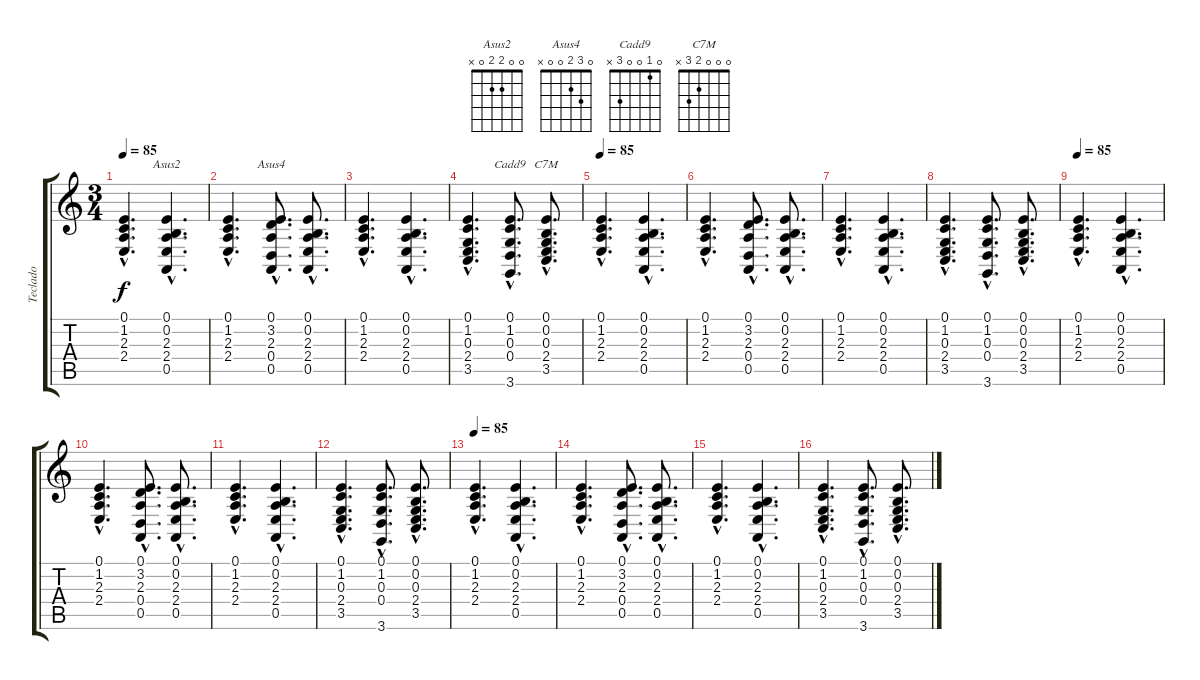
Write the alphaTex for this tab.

\track ("Teclado" "Teclado") {instrument pad2warm}
\staff {score tabs}
\tuning (E4 B3 G3 D3 A2 E2) {hide}
\chord ("Asus2" 0 0 2 2 0 x)
\chord ("Asus4" 0 3 2 0 0 x)
\chord ("Cadd9" 0 1 0 0 3 x)
\chord ("C7M" 0 0 0 2 3 x)
\ts (3 4)
\tempo 85
\clef g2
\ks c
(0.1{hac} 1.2{hac} 2.3{hac} 2.4{hac}).4{d dy f instrument pad2warm} (0.1{hac} 0.2{hac} 2.3{hac} 2.4{hac} 0.5{hac}).4{d ch "Asus2"} |
(0.1{hac} 1.2{hac} 2.3{hac} 2.4{hac}).4{d} (0.1{hac} 3.2{hac} 2.3{hac} 0.4{hac} 0.5{hac}).8{d ch "Asus4"} (0.1{hac} 0.2{hac} 2.3{hac} 2.4{hac} 0.5{hac}).8{d} |
(0.1{hac} 1.2{hac} 2.3{hac} 2.4{hac}).4{d} (0.1{hac} 0.2{hac} 2.3{hac} 2.4{hac} 0.5{hac}).4{d} |
(0.1{hac} 1.2{hac} 0.3{hac} 2.4{hac} 3.5{hac}).4{d} (0.1{hac} 1.2{hac} 0.3{hac} 0.4{hac} 3.6{hac}).8{d ch "Cadd9"} (0.1{hac} 0.2{hac} 0.3{hac} 2.4{hac} 3.5{hac}).8{d ch "C7M"} |
\tempo 85
(0.1{hac} 1.2{hac} 2.3{hac} 2.4{hac}).4{d} (0.1{hac} 0.2{hac} 2.3{hac} 2.4{hac} 0.5{hac}).4{d} |
(0.1{hac} 1.2{hac} 2.3{hac} 2.4{hac}).4{d} (0.1{hac} 3.2{hac} 2.3{hac} 0.4{hac} 0.5{hac}).8{d} (0.1{hac} 0.2{hac} 2.3{hac} 2.4{hac} 0.5{hac}).8{d} |
(0.1{hac} 1.2{hac} 2.3{hac} 2.4{hac}).4{d} (0.1{hac} 0.2{hac} 2.3{hac} 2.4{hac} 0.5{hac}).4{d} |
(0.1{hac} 1.2{hac} 0.3{hac} 2.4{hac} 3.5{hac}).4{d} (0.1{hac} 1.2{hac} 0.3{hac} 0.4{hac} 3.6{hac}).8{d} (0.1{hac} 0.2{hac} 0.3{hac} 2.4{hac} 3.5{hac}).8{d} |
\tempo 85
(0.1{hac} 1.2{hac} 2.3{hac} 2.4{hac}).4{d} (0.1{hac} 0.2{hac} 2.3{hac} 2.4{hac} 0.5{hac}).4{d} |
(0.1{hac} 1.2{hac} 2.3{hac} 2.4{hac}).4{d} (0.1{hac} 3.2{hac} 2.3{hac} 0.4{hac} 0.5{hac}).8{d} (0.1{hac} 0.2{hac} 2.3{hac} 2.4{hac} 0.5{hac}).8{d} |
(0.1{hac} 1.2{hac} 2.3{hac} 2.4{hac}).4{d} (0.1{hac} 0.2{hac} 2.3{hac} 2.4{hac} 0.5{hac}).4{d} |
(0.1{hac} 1.2{hac} 0.3{hac} 2.4{hac} 3.5{hac}).4{d} (0.1{hac} 1.2{hac} 0.3{hac} 0.4{hac} 3.6{hac}).8{d} (0.1{hac} 0.2{hac} 0.3{hac} 2.4{hac} 3.5{hac}).8{d} |
\tempo 85
(0.1{hac} 1.2{hac} 2.3{hac} 2.4{hac}).4{d} (0.1{hac} 0.2{hac} 2.3{hac} 2.4{hac} 0.5{hac}).4{d} |
(0.1{hac} 1.2{hac} 2.3{hac} 2.4{hac}).4{d} (0.1{hac} 3.2{hac} 2.3{hac} 0.4{hac} 0.5{hac}).8{d} (0.1{hac} 0.2{hac} 2.3{hac} 2.4{hac} 0.5{hac}).8{d} |
(0.1{hac} 1.2{hac} 2.3{hac} 2.4{hac}).4{d} (0.1{hac} 0.2{hac} 2.3{hac} 2.4{hac} 0.5{hac}).4{d} |
(0.1{hac} 1.2{hac} 0.3{hac} 2.4{hac} 3.5{hac}).4{d} (0.1{hac} 1.2{hac} 0.3{hac} 0.4{hac} 3.6{hac}).8{d} (0.1{hac} 0.2{hac} 0.3{hac} 2.4{hac} 3.5{hac}).8{d}
